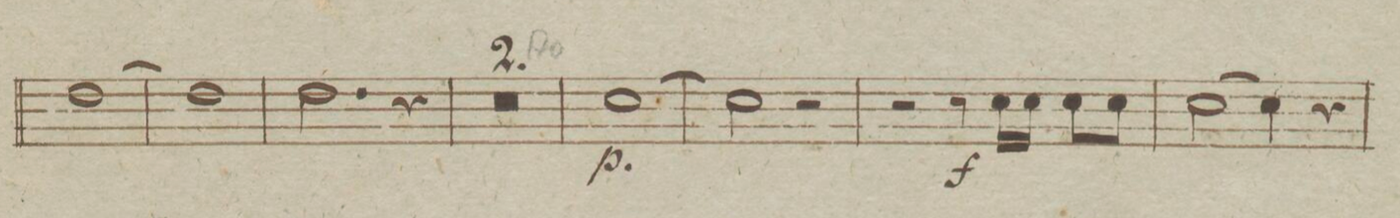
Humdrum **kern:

**kern	**dynam
*I"Corno Primo in Es.	*
*clefG2	*
*k[b-e-a-d-]	*
*met(c)	*
*M4/4	*
[1f	.
=163	=163
1f]	.
=164	=164
2.f\	.
4r	.
=165	=165
0r	.
=166	=166
=167	=167
[1e-	p.
=168	=168
2e-\]	.
2r	.
=169	=169
2r	.
8r	f
16e-\LL	.
16e-\JJ	.
8e-\L	.
8e-\J	.
=170	=170
(2e-\	.
4e-\)	.
4r	.
=171	=171
*-	*-
